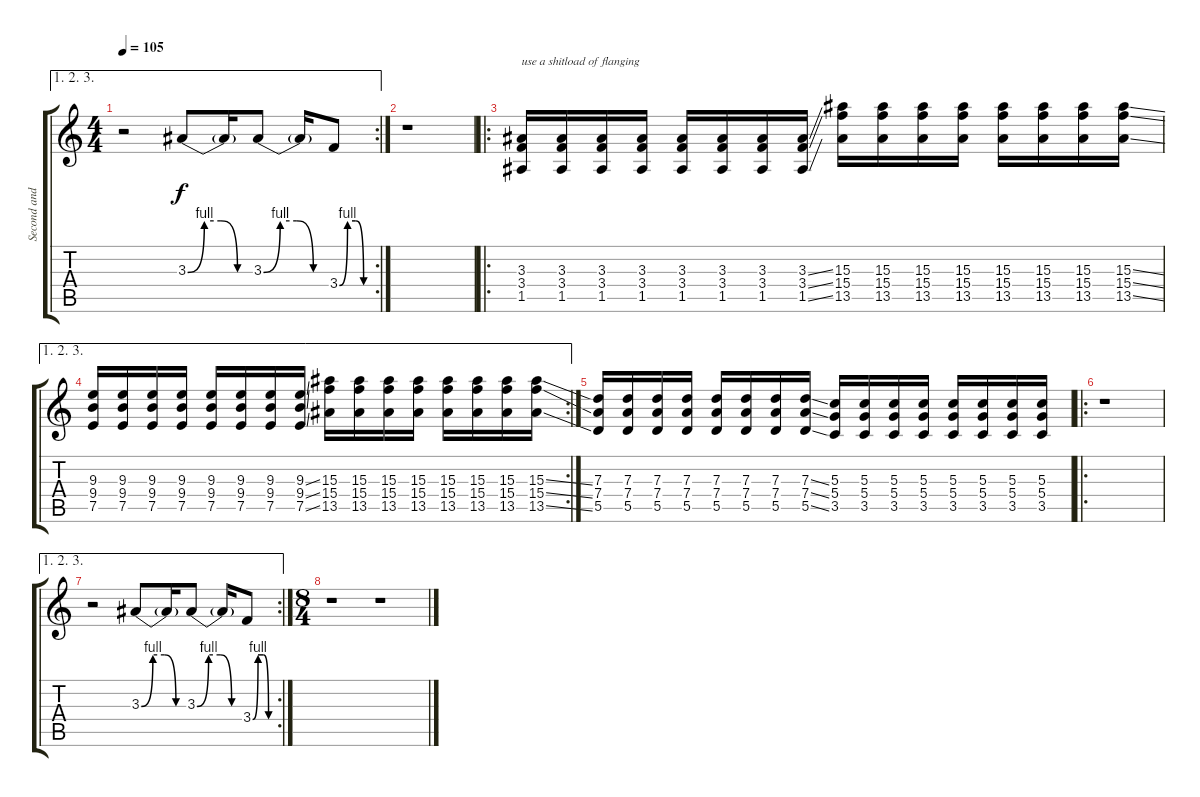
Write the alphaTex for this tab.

\track ("Second and Solo Guitar" "Second and") {instrument distortionguitar}
\staff {score tabs}
\tuning (E4 B3 G3 D3 A2 E2) {hide}
\ae (1 2 3)
\rc 2
\ts (4 4)
\tempo 105
\clef g2
\ks c
r.2{dy f} 3.3{be (custom 0 0 15 4 30 4 45 0 60 0)}.8 3.3{t}.16 3.3{be (custom 0 0 15 4 30 4 45 0 60 0)}.8 3.3{t}.16 3.4{be (custom 0 0 15 4 30 4 45 0 60 0)}.8 |
r.1 |
\ro
(3.3 3.4 1.5).16{txt "use a shitload of flanging" volume 8} (3.3 3.4 1.5).16 (3.3 3.4 1.5).16 (3.3 3.4 1.5).16 (3.3 3.4 1.5).16 (3.3 3.4 1.5).16 (3.3 3.4 1.5).16 (3.3{ss} 3.4{ss} 1.5{ss}).16 (15.3 15.4 13.5).16 (15.3 15.4 13.5).16 (15.3 15.4 13.5).16 (15.3 15.4 13.5).16 (15.3 15.4 13.5).16 (15.3 15.4 13.5).16 (15.3 15.4 13.5).16 (15.3{ss} 15.4{ss} 13.5{ss}).16 |
\ae (1 2 3)
\rc 2
(9.3 9.4 7.5).16 (9.3 9.4 7.5).16 (9.3 9.4 7.5).16 (9.3 9.4 7.5).16 (9.3 9.4 7.5).16 (9.3 9.4 7.5).16 (9.3 9.4 7.5).16 (9.3{ss} 9.4{ss} 7.5{ss}).16 (15.3 15.4 13.5).16 (15.3 15.4 13.5).16 (15.3 15.4 13.5).16 (15.3 15.4 13.5).16 (15.3 15.4 13.5).16 (15.3 15.4 13.5).16 (15.3 15.4 13.5).16 (15.3{ss} 15.4{ss} 13.5{ss}).16 |
(7.3 7.4 5.5).16{volume 16} (7.3 7.4 5.5).16 (7.3 7.4 5.5).16 (7.3 7.4 5.5).16 (7.3 7.4 5.5).16 (7.3 7.4 5.5).16 (7.3 7.4 5.5).16 (7.3{ss} 7.4{ss} 5.5{ss}).16 (5.3 5.4 3.5).16{volume 2} (5.3 5.4 3.5).16 (5.3 5.4 3.5).16 (5.3 5.4 3.5).16 (5.3 5.4 3.5).16 (5.3 5.4 3.5).16 (5.3 5.4 3.5).16 (5.3 5.4 3.5).16 |
\ro
r.1{volume 16} |
\ae (1 2 3)
\rc 2
r.2 3.3{be (custom 0 0 15 4 30 4 45 0 60 0)}.8 3.3{t}.16 3.3{be (custom 0 0 15 4 30 4 45 0 60 0)}.8 3.3{t}.16 3.4{be (custom 0 0 15 4 30 4 45 0 60 0)}.8 |
\ts (8 4)
r.1 r.1
